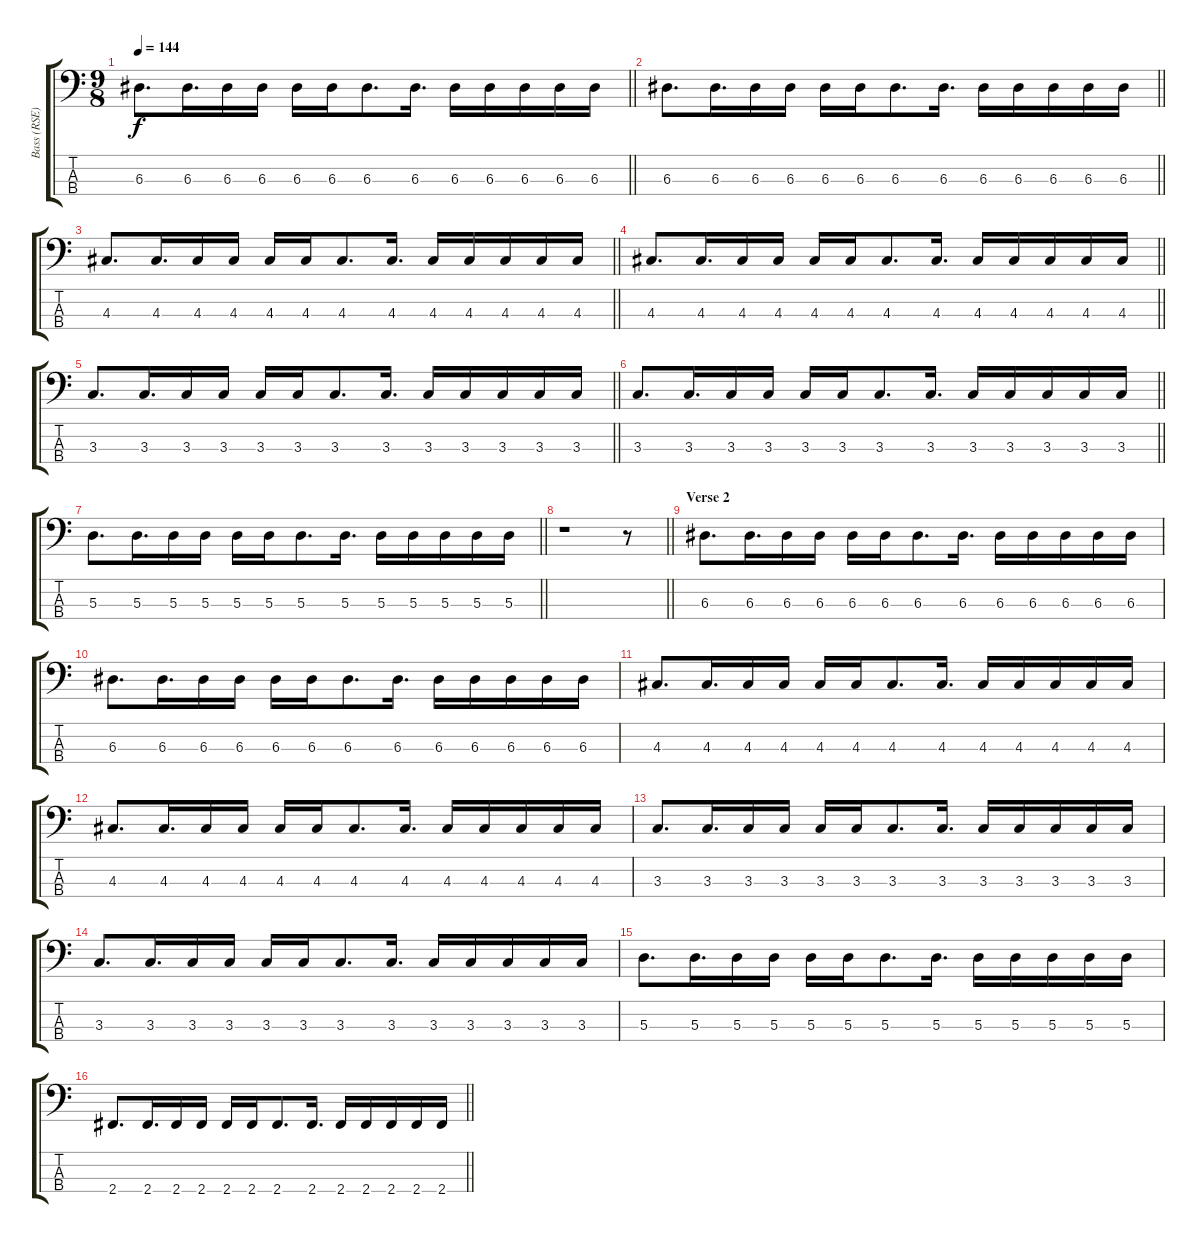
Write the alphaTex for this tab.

\track ("Bass (RSE)" "Bass (RSE)") {instrument electricbassfinger}
\staff {score tabs}
\tuning (G2 D2 A1 E1) {hide}
\ts (9 8)
\tempo 144
\clef f4
\barLineRight lightlight
\ks c
6.3.8{d dy f} 6.3.16{d} 6.3.16 6.3.16 6.3.16 6.3.16 6.3.8{d} 6.3.16{d} 6.3.16 6.3.16 6.3.16 6.3.16 6.3.16 |
\barLineRight lightlight
6.3.8{d} 6.3.16{d} 6.3.16 6.3.16 6.3.16 6.3.16 6.3.8{d} 6.3.16{d} 6.3.16 6.3.16 6.3.16 6.3.16 6.3.16 |
\barLineRight lightlight
4.3.8{d} 4.3.16{d} 4.3.16 4.3.16 4.3.16 4.3.16 4.3.8{d} 4.3.16{d} 4.3.16 4.3.16 4.3.16 4.3.16 4.3.16 |
\barLineRight lightlight
4.3.8{d} 4.3.16{d} 4.3.16 4.3.16 4.3.16 4.3.16 4.3.8{d} 4.3.16{d} 4.3.16 4.3.16 4.3.16 4.3.16 4.3.16 |
\barLineRight lightlight
3.3.8{d} 3.3.16{d} 3.3.16 3.3.16 3.3.16 3.3.16 3.3.8{d} 3.3.16{d} 3.3.16 3.3.16 3.3.16 3.3.16 3.3.16 |
\barLineRight lightlight
3.3.8{d} 3.3.16{d} 3.3.16 3.3.16 3.3.16 3.3.16 3.3.8{d} 3.3.16{d} 3.3.16 3.3.16 3.3.16 3.3.16 3.3.16 |
\barLineRight lightlight
5.3.8{d} 5.3.16{d} 5.3.16 5.3.16 5.3.16 5.3.16 5.3.8{d} 5.3.16{d} 5.3.16 5.3.16 5.3.16 5.3.16 5.3.16 |
\barLineRight lightlight
r.1 r.8 |
\section ("" "Verse 2")
6.3.8{d} 6.3.16{d} 6.3.16 6.3.16 6.3.16 6.3.16 6.3.8{d} 6.3.16{d} 6.3.16 6.3.16 6.3.16 6.3.16 6.3.16 |
6.3.8{d} 6.3.16{d} 6.3.16 6.3.16 6.3.16 6.3.16 6.3.8{d} 6.3.16{d} 6.3.16 6.3.16 6.3.16 6.3.16 6.3.16 |
4.3.8{d} 4.3.16{d} 4.3.16 4.3.16 4.3.16 4.3.16 4.3.8{d} 4.3.16{d} 4.3.16 4.3.16 4.3.16 4.3.16 4.3.16 |
4.3.8{d} 4.3.16{d} 4.3.16 4.3.16 4.3.16 4.3.16 4.3.8{d} 4.3.16{d} 4.3.16 4.3.16 4.3.16 4.3.16 4.3.16 |
3.3.8{d} 3.3.16{d} 3.3.16 3.3.16 3.3.16 3.3.16 3.3.8{d} 3.3.16{d} 3.3.16 3.3.16 3.3.16 3.3.16 3.3.16 |
3.3.8{d} 3.3.16{d} 3.3.16 3.3.16 3.3.16 3.3.16 3.3.8{d} 3.3.16{d} 3.3.16 3.3.16 3.3.16 3.3.16 3.3.16 |
5.3.8{d} 5.3.16{d} 5.3.16 5.3.16 5.3.16 5.3.16 5.3.8{d} 5.3.16{d} 5.3.16 5.3.16 5.3.16 5.3.16 5.3.16 |
\barLineRight lightlight
2.4.8{d} 2.4.16{d} 2.4.16 2.4.16 2.4.16 2.4.16 2.4.8{d} 2.4.16{d} 2.4.16 2.4.16 2.4.16 2.4.16 2.4.16
